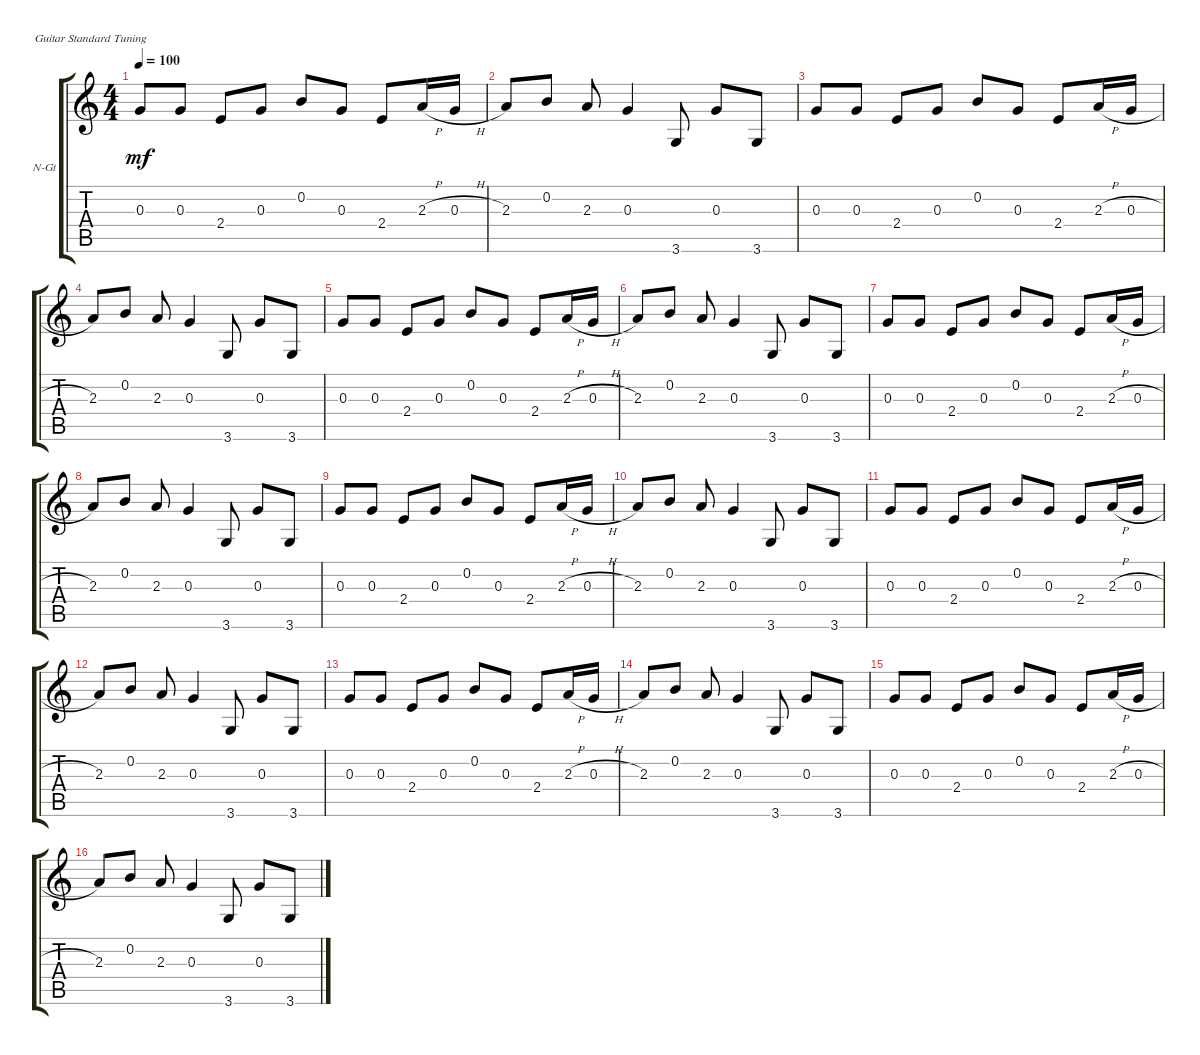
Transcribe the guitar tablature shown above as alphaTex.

\defaultSystemsLayout 4
\bracketExtendMode groupsimilarinstruments
\firstSystemTrackNameOrientation horizontal
\otherSystemsTrackNameOrientation horizontal
\track ("Nylon Guitar" "N-Gt") {instrument acousticguitarnylon}
\staff {score tabs}
\tuning (E4 B3 G3 D3 A2 E2)
\ts (4 4)
\tempo 100
\clef g2
\ks c
0.3.8{dy mf} 0.3.8 2.4.8 0.3.8 0.2.8 0.3.8 2.4.8 2.3{h}.16 0.3{h}.16 |
2.3.8 0.2.8 2.3.8 0.3.4 3.6.8 0.3.8 3.6.8 |
0.3.8 0.3.8 2.4.8 0.3.8 0.2.8 0.3.8 2.4.8 2.3{h}.16 0.3{h}.16 |
2.3.8 0.2.8 2.3.8 0.3.4 3.6.8 0.3.8 3.6.8 |
0.3.8 0.3.8 2.4.8 0.3.8 0.2.8 0.3.8 2.4.8 2.3{h}.16 0.3{h}.16 |
2.3.8 0.2.8 2.3.8 0.3.4 3.6.8 0.3.8 3.6.8 |
0.3.8 0.3.8 2.4.8 0.3.8 0.2.8 0.3.8 2.4.8 2.3{h}.16 0.3{h}.16 |
2.3.8 0.2.8 2.3.8 0.3.4 3.6.8 0.3.8 3.6.8 |
0.3.8 0.3.8 2.4.8 0.3.8 0.2.8 0.3.8 2.4.8 2.3{h}.16 0.3{h}.16 |
2.3.8 0.2.8 2.3.8 0.3.4 3.6.8 0.3.8 3.6.8 |
0.3.8 0.3.8 2.4.8 0.3.8 0.2.8 0.3.8 2.4.8 2.3{h}.16 0.3{h}.16 |
2.3.8 0.2.8 2.3.8 0.3.4 3.6.8 0.3.8 3.6.8 |
0.3.8 0.3.8 2.4.8 0.3.8 0.2.8 0.3.8 2.4.8 2.3{h}.16 0.3{h}.16 |
2.3.8 0.2.8 2.3.8 0.3.4 3.6.8 0.3.8 3.6.8 |
0.3.8 0.3.8 2.4.8 0.3.8 0.2.8 0.3.8 2.4.8 2.3{h}.16 0.3{h}.16 |
2.3.8 0.2.8 2.3.8 0.3.4 3.6.8 0.3.8 3.6.8
